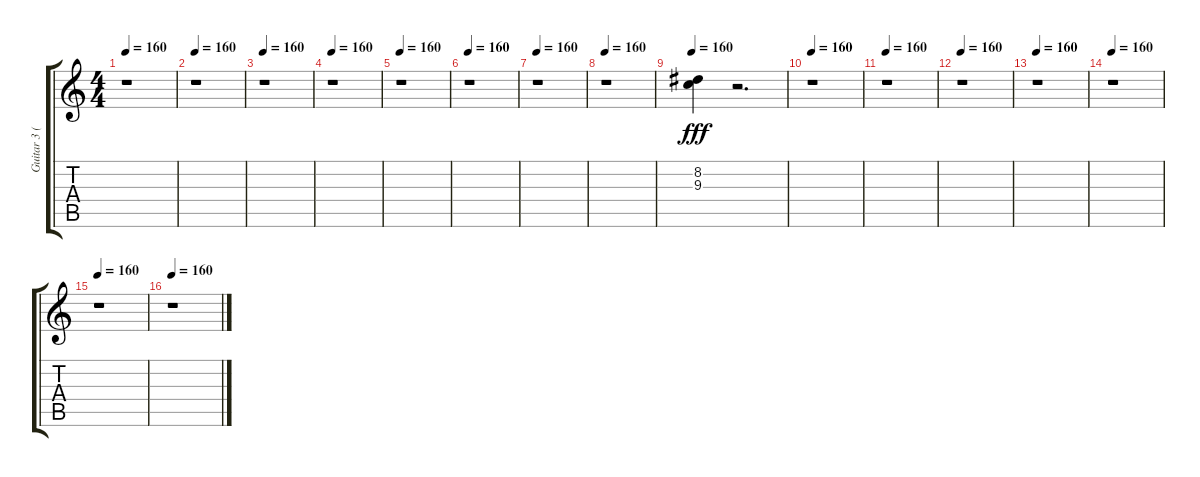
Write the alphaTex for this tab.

\track ("Guitar 3 (Rhythm)" "Guitar 3 (") {instrument distortionguitar}
\staff {score tabs}
\tuning (C4 G3 Eb3 Bb2 F2 C2) {hide}
\ts (4 4)
\tempo 160
\clef g2
\ks c
r.1{dy f} |
\tempo 160
r.1 |
\tempo 160
r.1 |
\tempo 160
r.1 |
\tempo 160
r.1 |
\tempo 160
r.1 |
\tempo 160
r.1 |
\tempo 160
r.1 |
\tempo 160
(8.2 9.3).4{dy fff balance 8} r.2{d} |
\tempo 160
r.1 |
\tempo 160
r.1 |
\tempo 160
r.1 |
\tempo 160
r.1 |
\tempo 160
r.1 |
\tempo 160
r.1 |
\tempo 160
r.1
